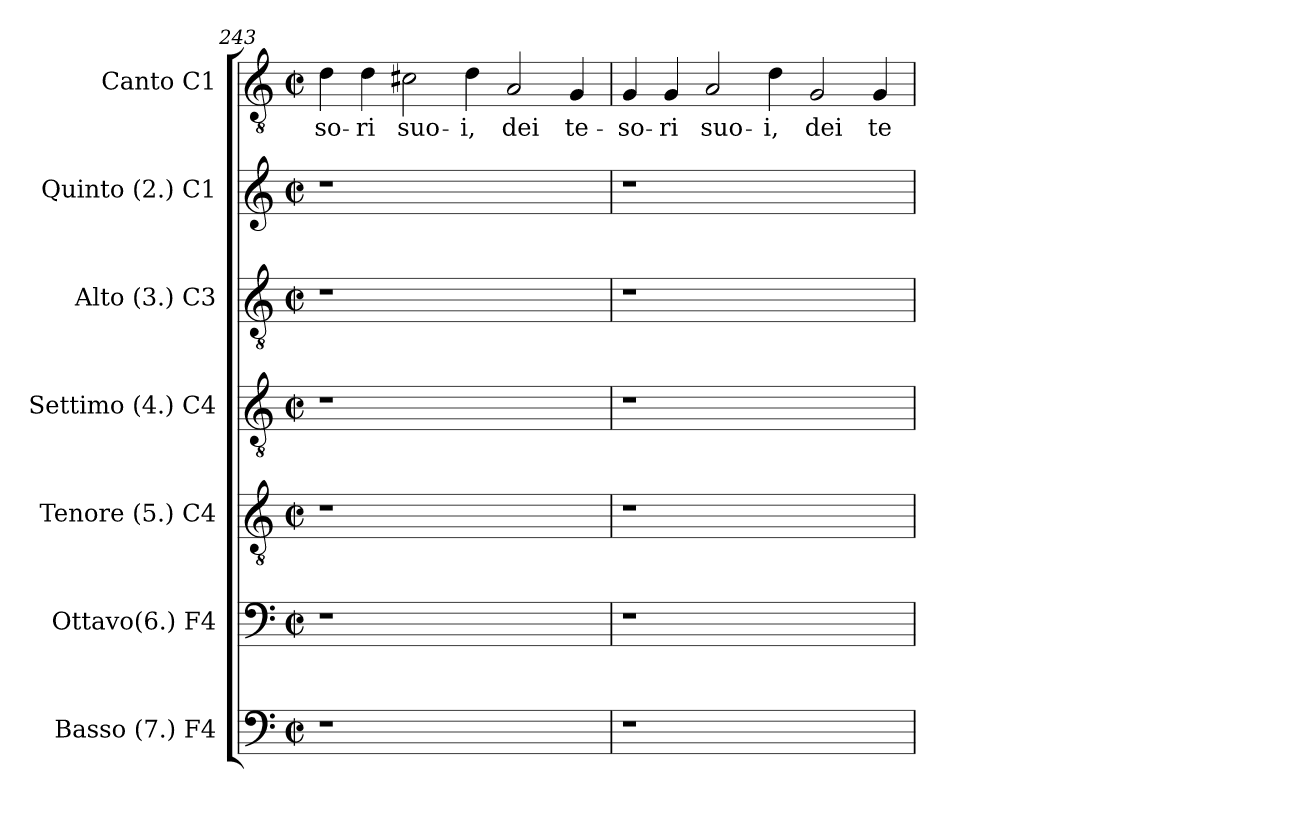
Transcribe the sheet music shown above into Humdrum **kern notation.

**kern	**kern	**kern	**kern	**kern	**kern	**kern	**text
*part7	*part6	*part5	*part4	*part3	*part2	*part1	*part1
*staff7	*staff6	*staff5	*staff4	*staff3	*staff2	*staff1	*staff1
*I"Basso (7.)  F4	*I"Ottavo(6.)  F4	*I"Tenore (5.)  C4	*I"Settimo (4.)  C4	*I"Alto (3.)  C3	*I"Quinto (2.)  C1	*I"Canto  C1	*
*	*	*I'T	*	*I'A	*	*I'C	*
!!LO:PB:g=z
*clefF4	*clefF4	*clefGv2	*clefGv2	*clefGv2	*clefG2	*clefGv2	*
*k[]	*k[]	*k[]	*k[]	*k[]	*k[]	*k[]	*
*C:	*C:	*C:	*C:	*C:	*C:	*C:	*
*M2/2	*M2/2	*M2/2	*M2/2	*M2/2	*M2/2	*M2/2	*
*met(c|)	*met(c|)	*met(c|)	*met(c|)	*met(c|)	*met(c|)	*met(c|)	*
=243	=243	=243	=243	=243	=243	=243	=243
!	!	!	!	!	!	!	!LO:LY:b:cj
1r	1r	1r	1r	1r	1r	4d\	-so-
!	!	!	!	!	!	!	!LO:LY:b:cj
.	.	.	.	.	.	4d\	-ri
!	!	!	!	!	!	!	!LO:LY:b:cj
.	.	.	.	.	.	2c#X\	suo-
!	!	!	!	!	!	!	!LO:LY:b:cj
1ryy	1ryy	1ryy	1ryy	1ryy	1ryy	4d\	-i,
!	!	!	!	!	!	!	!LO:LY:b:cj
.	.	.	.	.	.	2A/	dei
!	!	!	!	!	!	!	!LO:LY:b:cj
.	.	.	.	.	.	4G/	te-
=244	=244	=244	=244	=244	=244	=244	=244
!	!	!	!	!	!	!	!LO:LY:b:cj
1r	1r	1r	1r	1r	1r	4G/	-so-
!	!	!	!	!	!	!	!LO:LY:b:cj
.	.	.	.	.	.	4G/	-ri
!	!	!	!	!	!	!	!LO:LY:b:cj
.	.	.	.	.	.	2A/	suo-
!	!	!	!	!	!	!	!LO:LY:b:cj
1ryy	1ryy	1ryy	1ryy	1ryy	1ryy	4d\	-i,
!	!	!	!	!	!	!	!LO:LY:b:cj
.	.	.	.	.	.	2G/	dei
!	!	!	!	!	!	!	!LO:LY:b:cj
.	.	.	.	.	.	4G/	te-
=	=	=	=	=	=	=	=
*-	*-	*-	*-	*-	*-	*-	*-
